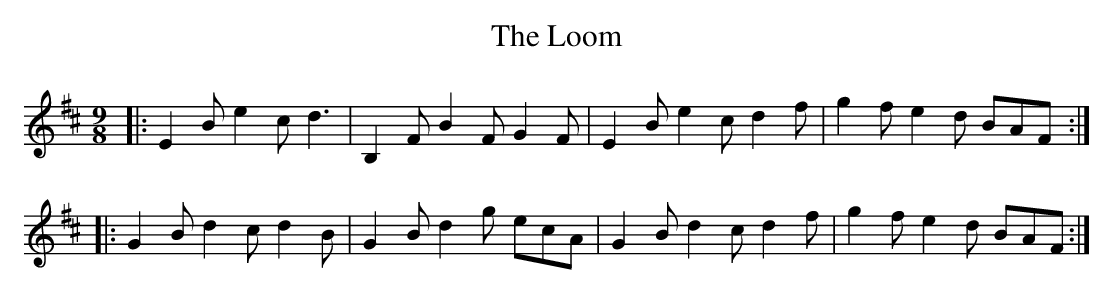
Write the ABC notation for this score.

X:1
T: The Loom
M: 9/8
L: 1/8
K: Edor
|:E2B e2c d3|B,2F B2F G2F|E2B e2c d2f|g2f e2d BAF:|
|:G2B d2c d2B|G2B d2g ecA|G2B d2c d2f|g2f e2d BAF:|
